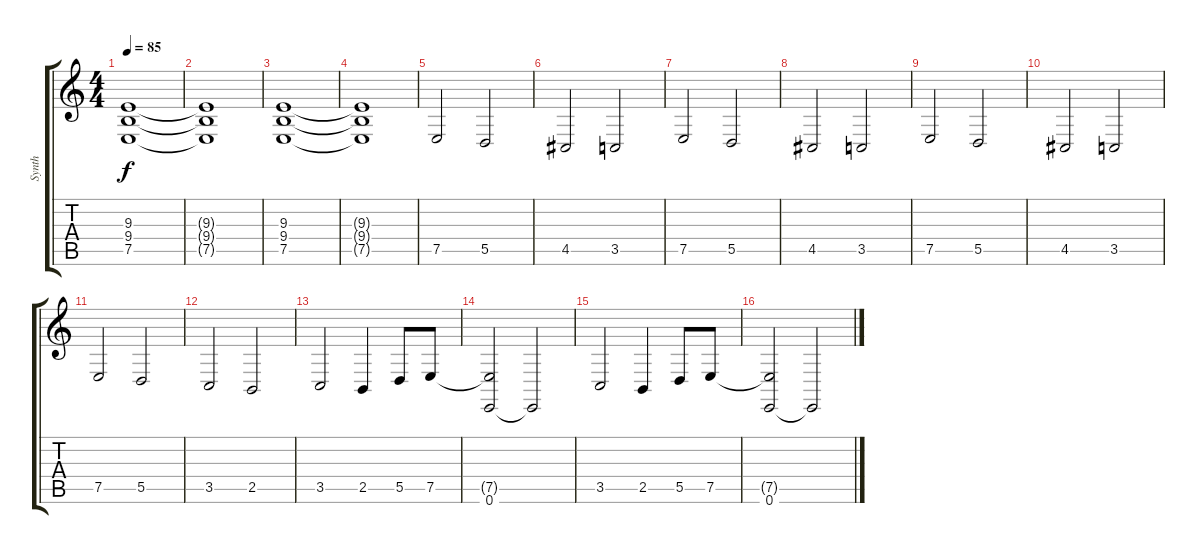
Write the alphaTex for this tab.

\track ("Synth" "Synth") {instrument synthstrings1}
\staff {score tabs}
\tuning (E4 B3 G3 D3 A2 E2) {hide}
\ts (4 4)
\tempo 85
\clef g2
\ks c
(9.3 9.4 7.5).1{dy f} |
(9.3{t} 9.4{t} 7.5{t}).1 |
(9.3 9.4 7.5).1 |
(9.3{t} 9.4{t} 7.5{t}).1 |
7.5.2 5.5.2 |
4.5.2 3.5.2 |
7.5.2 5.5.2 |
4.5.2 3.5.2 |
7.5.2 5.5.2 |
4.5.2 3.5.2 |
7.5.2 5.5.2 |
3.5.2 2.5.2 |
3.5.2 2.5.4 5.5.8 7.5.8 |
(7.5{t} 0.6).2 0.6{t}.2 |
3.5.2 2.5.4 5.5.8 7.5.8 |
(7.5{t} 0.6).2 0.6{t}.2
